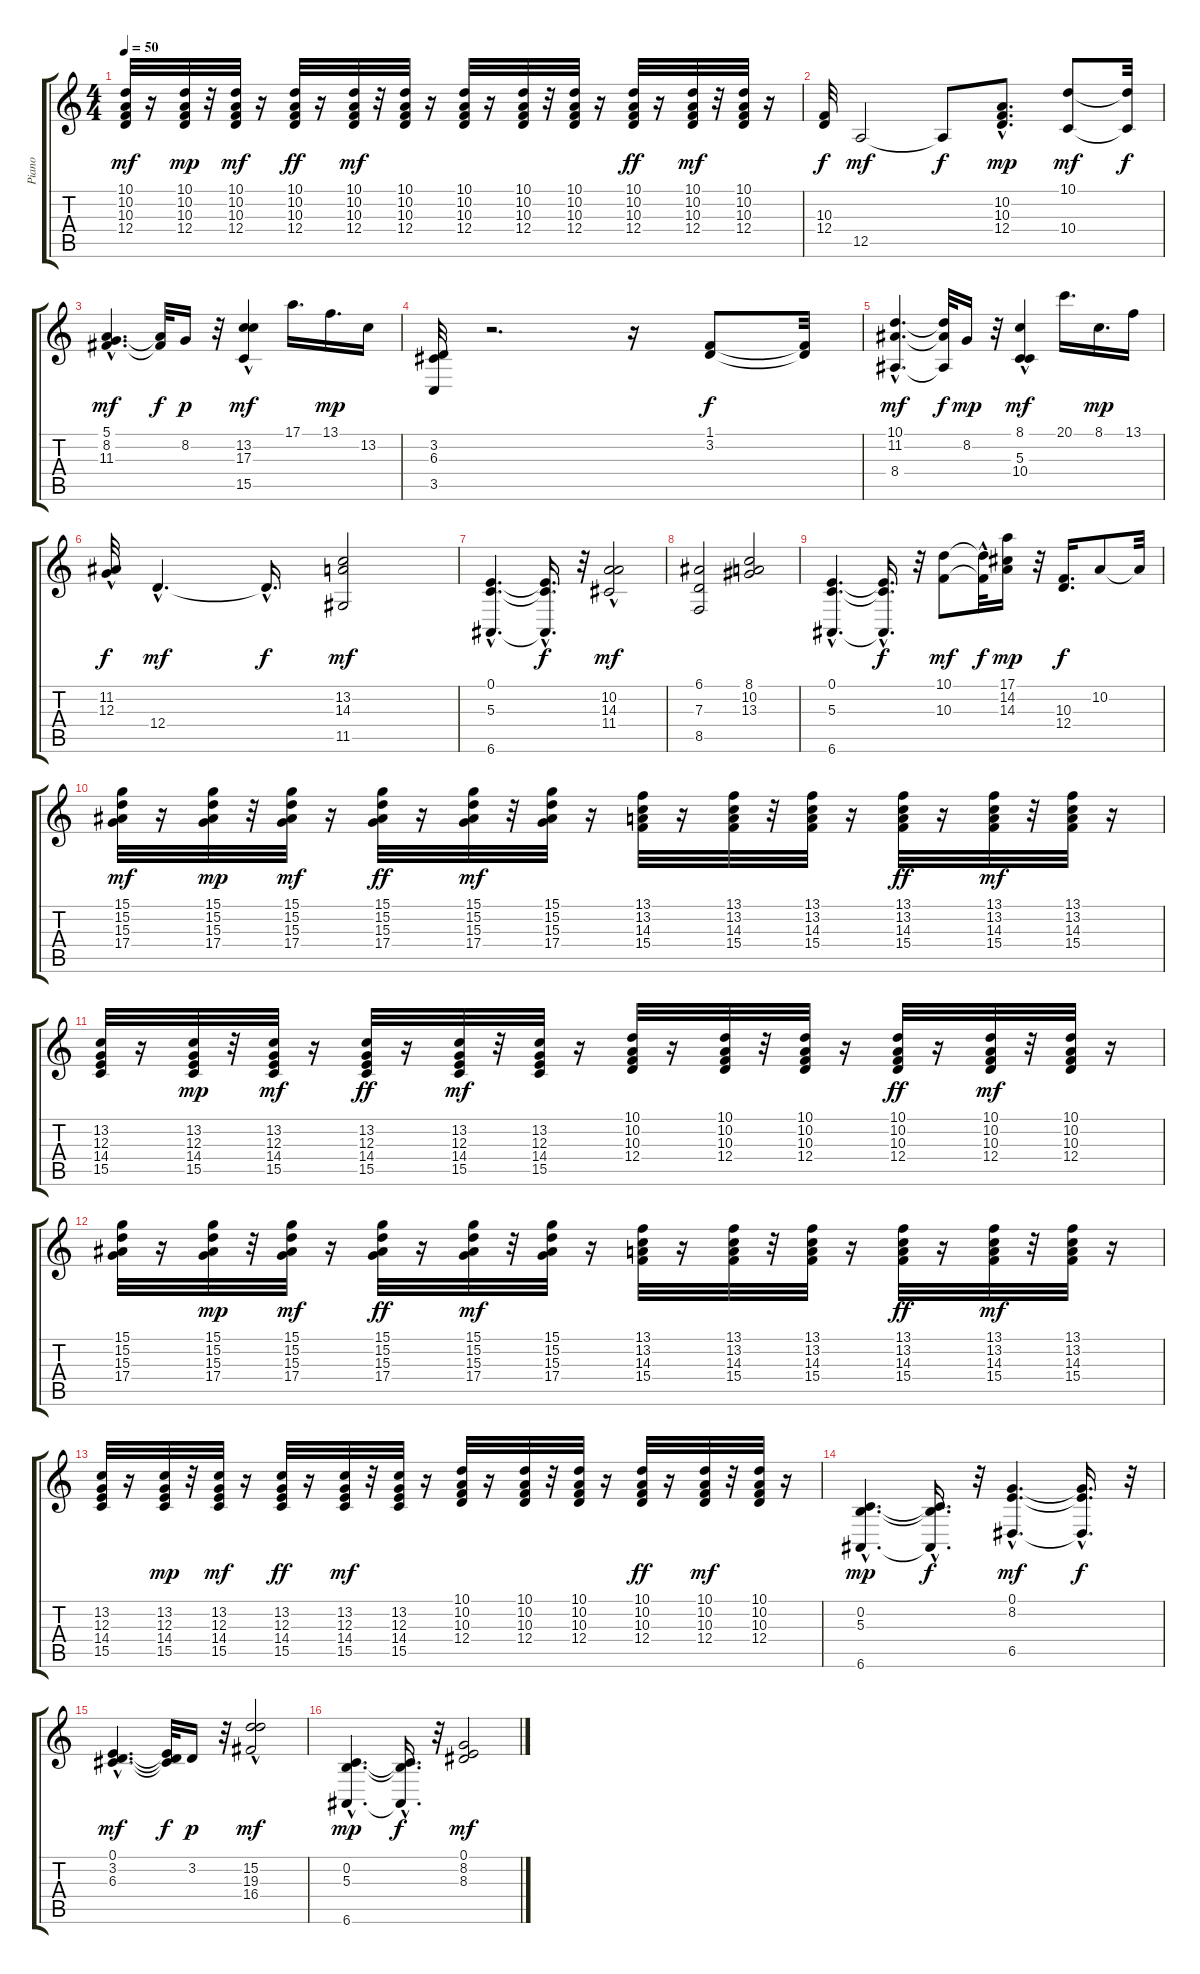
\track ("Piano" "Piano") {instrument electricpiano1}
\staff {score tabs}
\tuning (E4 B3 G3 D3 A2 E2) {hide}
\ts (4 4)
\tempo 50
\clef g2
\ks c
(10.1 10.2 10.3 12.4).32{dy mf} r.16 (10.1 10.2 10.3 12.4).32{dy mp} r.32 (10.1 10.2 10.3 12.4).32{dy mf} r.16 (10.1 10.2 10.3 12.4).32{dy ff} r.16 (10.1 10.2 10.3 12.4).32{dy mf} r.32 (10.1 10.2 10.3 12.4).32 r.16 (10.1 10.2 10.3 12.4).32 r.16 (10.1 10.2 10.3 12.4).32 r.32 (10.1 10.2 10.3 12.4).32 r.16 (10.1 10.2 10.3 12.4).32{dy ff} r.16 (10.1 10.2 10.3 12.4).32{dy mf} r.32 (10.1 10.2 10.3 12.4).32 r.16 |
(10.3 12.4).32{dy f instrument electricpiano1} 12.5.2{dy mf} 12.5{t}.8{dy f} (10.2 10.3{hac} 12.4).8{d dy mp} (10.1 10.4).8{dy mf} (10.1{t} 10.4{t}).32{dy f} |
(5.1{hac} 8.2 11.3{hac}).4{d dy mf} (5.1{t} 11.3{t}).32{dy f} 8.2.16{dy p} r.32 (13.2{hac} 17.3 15.5).4{dy mf} 17.1.16{d} 13.1.16{d dy mp} 13.2.16 |
(3.2 6.3 3.5).32 r.2{d} r.16 (1.1 3.2).8{dy f} (1.1{t} 3.2{t}).32 |
(10.1{hac} 11.2{hac} 8.4{hac}).4{d dy mf} (10.1{t} 11.2{t} 8.4{t}).32{dy f} 8.2.16{dy mp} r.32 (8.1 5.3{hac} 10.4).4{dy mf} 20.1.16{d} 8.1.16{d dy mp} 13.1.16 |
(11.2{hac} 12.3{hac}).32{dy f} 12.4{hac}.4{d dy mf} 12.4{hac t}.16{d dy f} (13.2 14.3 11.5).2{dy mf} |
(0.1{hac} 5.3{hac} 6.6{hac}).4{d} (0.1{hac t} 5.3{hac t} 6.6{hac t}).16{d dy f} r.32 (10.2 14.3{hac} 11.4{hac}).2{dy mf} |
(6.1 7.3 8.5).2 (8.1 10.2 13.3).2 |
(0.1{hac} 5.3{hac} 6.6{hac}).4{d} (0.1{hac t} 5.3{hac t} 6.6{hac t}).16{d dy f} r.32 (10.1 10.3).8{dy mf} (10.1{t} 10.3{hac t}).32{dy f} (17.1 14.2 14.3).16{dy mp} r.32 (10.3 12.4).16{d dy f} 10.2.8 10.2{t}.32 |
(15.1 15.2 15.3 17.4).32{dy mf instrument acousticgrandpiano} r.16 (15.1 15.2 15.3 17.4).32{dy mp} r.32 (15.1 15.2 15.3 17.4).32{dy mf} r.16 (15.1 15.2 15.3 17.4).32{dy ff} r.16 (15.1 15.2 15.3 17.4).32{dy mf} r.32 (15.1 15.2 15.3 17.4).32 r.16 (13.1 13.2 14.3 15.4).32 r.16 (13.1 13.2 14.3 15.4).32 r.32 (13.1 13.2 14.3 15.4).32 r.16 (13.1 13.2 14.3 15.4).32{dy ff} r.16 (13.1 13.2 14.3 15.4).32{dy mf} r.32 (13.1 13.2 14.3 15.4).32 r.16 |
(13.2 12.3 14.4 15.5).32 r.16 (13.2 12.3 14.4 15.5).32{dy mp} r.32 (13.2 12.3 14.4 15.5).32{dy mf} r.16 (13.2 12.3 14.4 15.5).32{dy ff} r.16 (13.2 12.3 14.4 15.5).32{dy mf} r.32 (13.2 12.3 14.4 15.5).32 r.16 (10.1 10.2 10.3 12.4).32 r.16 (10.1 10.2 10.3 12.4).32 r.32 (10.1 10.2 10.3 12.4).32 r.16 (10.1 10.2 10.3 12.4).32{dy ff} r.16 (10.1 10.2 10.3 12.4).32{dy mf} r.32 (10.1 10.2 10.3 12.4).32 r.16 |
(15.1 15.2 15.3 17.4).32 r.16 (15.1 15.2 15.3 17.4).32{dy mp} r.32 (15.1 15.2 15.3 17.4).32{dy mf} r.16 (15.1 15.2 15.3 17.4).32{dy ff} r.16 (15.1 15.2 15.3 17.4).32{dy mf} r.32 (15.1 15.2 15.3 17.4).32 r.16 (13.1 13.2 14.3 15.4).32 r.16 (13.1 13.2 14.3 15.4).32 r.32 (13.1 13.2 14.3 15.4).32 r.16 (13.1 13.2 14.3 15.4).32{dy ff} r.16 (13.1 13.2 14.3 15.4).32{dy mf} r.32 (13.1 13.2 14.3 15.4).32 r.16 |
(13.2 12.3 14.4 15.5).32 r.16 (13.2 12.3 14.4 15.5).32{dy mp} r.32 (13.2 12.3 14.4 15.5).32{dy mf} r.16 (13.2 12.3 14.4 15.5).32{dy ff} r.16 (13.2 12.3 14.4 15.5).32{dy mf} r.32 (13.2 12.3 14.4 15.5).32 r.16 (10.1 10.2 10.3 12.4).32 r.16 (10.1 10.2 10.3 12.4).32 r.32 (10.1 10.2 10.3 12.4).32 r.16 (10.1 10.2 10.3 12.4).32{dy ff} r.16 (10.1 10.2 10.3 12.4).32{dy mf} r.32 (10.1 10.2 10.3 12.4).32 r.16 |
(0.2{hac} 5.3{hac} 6.6{hac}).4{d dy mp instrument electricpiano1} (0.2{hac t} 5.3{hac t} 6.6{hac t}).16{d dy f} r.32 (0.1{hac} 8.2{hac} 6.5{hac}).4{d dy mf} (0.1{hac t} 8.2{hac t} 6.5{hac t}).16{d dy f} r.32 |
(0.1{hac} 3.2{hac} 6.3{hac}).4{d dy mf} (0.1{t} 3.2{t} 6.3{t}).32{dy f} 3.2.16{dy p} r.32 (15.2 19.3{hac} 16.4{hac}).2{dy mf} |
(0.2{hac} 5.3{hac} 6.6{hac}).4{d dy mp} (0.2{hac t} 5.3{hac t} 6.6{hac t}).16{d dy f} r.32 (0.1 8.2 8.3).2{dy mf}
